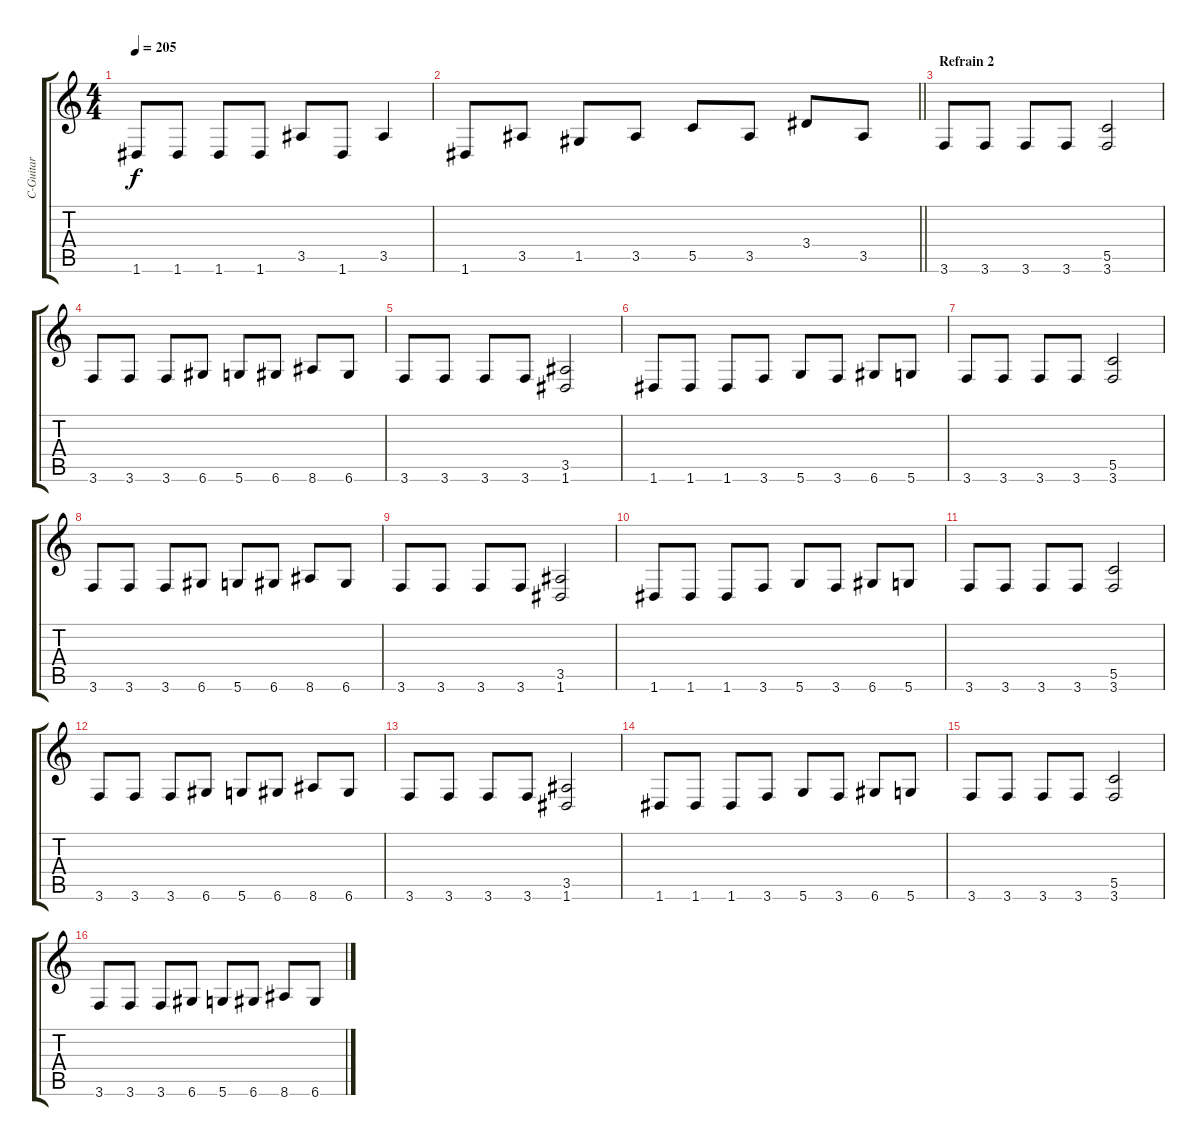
\track ("C-Guitar" "C-Guitar") {instrument distortionguitar}
\staff {score tabs}
\tuning (D4 A3 F3 C3 G2 D2) {hide}
\ts (4 4)
\tempo 205
\clef g2
\ks c
1.6.8{dy f} 1.6.8 1.6.8 1.6.8 3.5.8 1.6.8 3.5.4 |
\barLineRight lightlight
1.6.8 3.5.8 1.5.8 3.5.8 5.5.8 3.5.8 3.4.8 3.5.8 |
\section ("" "Refrain 2")
3.6.8 3.6.8 3.6.8 3.6.8 (5.5 3.6).2 |
3.6.8 3.6.8 3.6.8 6.6.8 5.6.8 6.6.8 8.6.8 6.6.8 |
3.6.8 3.6.8 3.6.8 3.6.8 (3.5 1.6).2 |
1.6.8 1.6.8 1.6.8 3.6.8 5.6.8 3.6.8 6.6.8 5.6.8 |
3.6.8 3.6.8 3.6.8 3.6.8 (5.5 3.6).2 |
3.6.8 3.6.8 3.6.8 6.6.8 5.6.8 6.6.8 8.6.8 6.6.8 |
3.6.8 3.6.8 3.6.8 3.6.8 (3.5 1.6).2 |
1.6.8 1.6.8 1.6.8 3.6.8 5.6.8 3.6.8 6.6.8 5.6.8 |
3.6.8 3.6.8 3.6.8 3.6.8 (5.5 3.6).2 |
3.6.8 3.6.8 3.6.8 6.6.8 5.6.8 6.6.8 8.6.8 6.6.8 |
3.6.8 3.6.8 3.6.8 3.6.8 (3.5 1.6).2 |
1.6.8 1.6.8 1.6.8 3.6.8 5.6.8 3.6.8 6.6.8 5.6.8 |
3.6.8 3.6.8 3.6.8 3.6.8 (5.5 3.6).2 |
3.6.8 3.6.8 3.6.8 6.6.8 5.6.8 6.6.8 8.6.8 6.6.8
